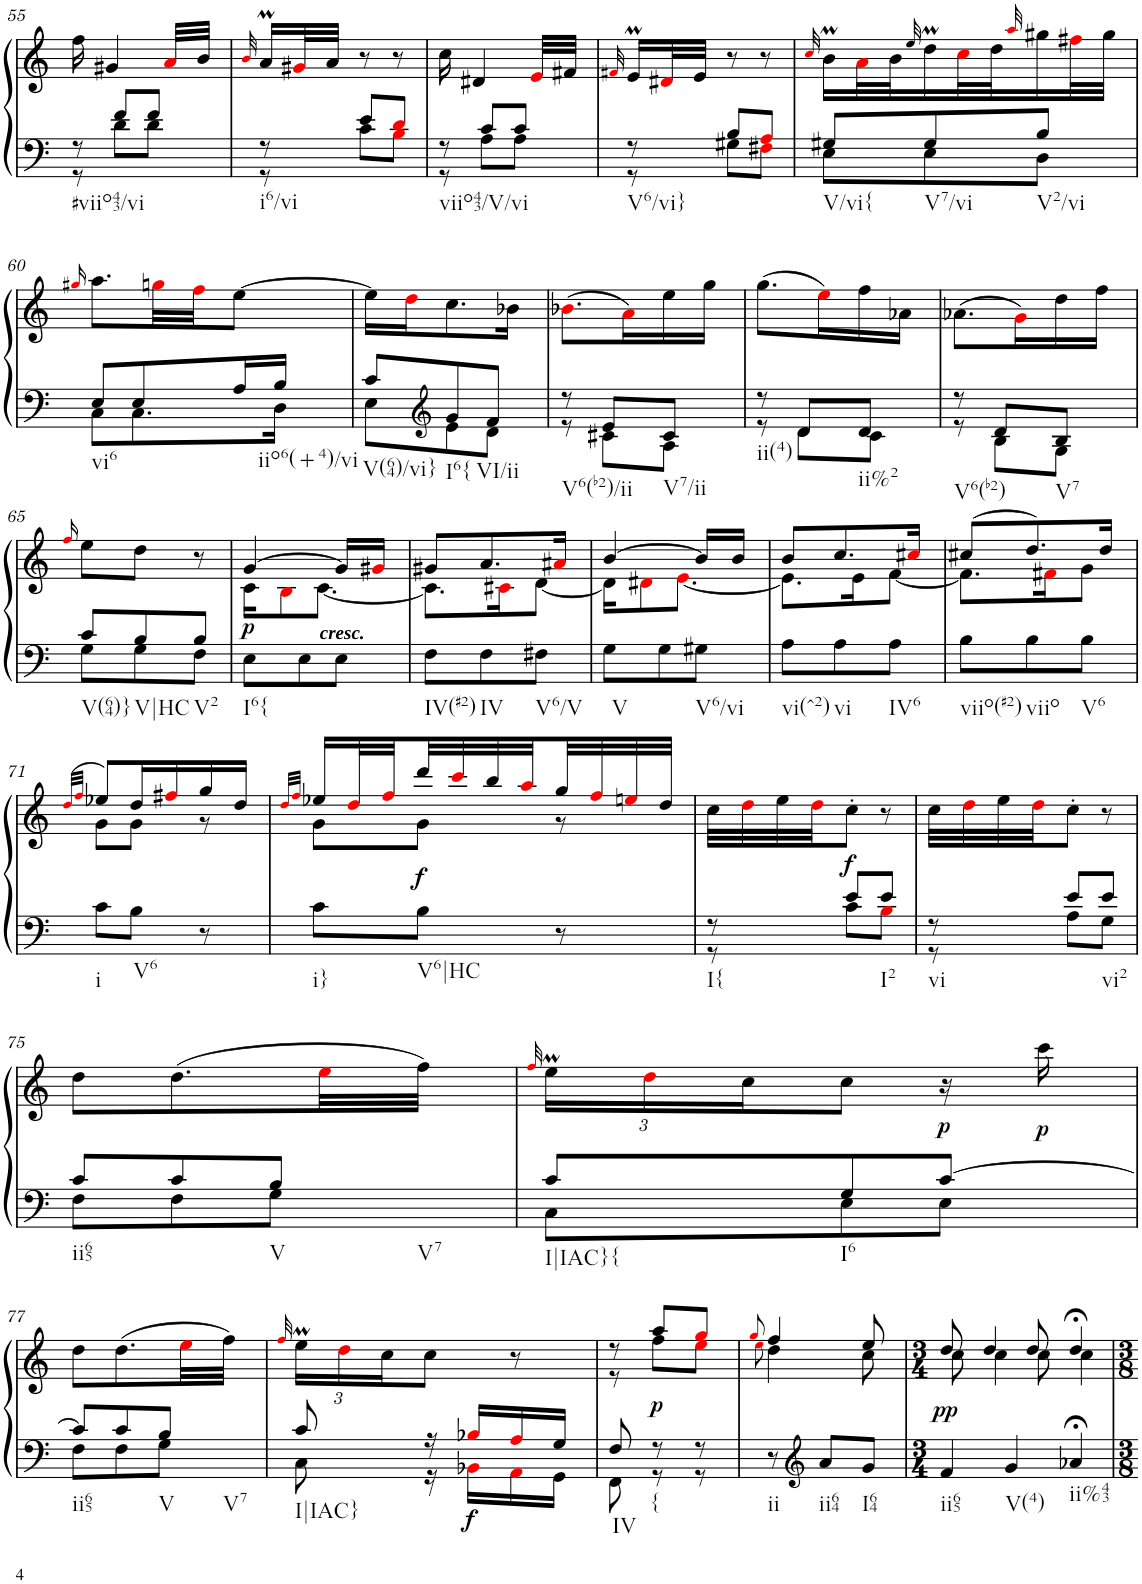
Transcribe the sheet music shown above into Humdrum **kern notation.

**kern	**kern	**dynam
*part1	*part1	*part1
*staff2	*staff1	*staff1/2
*I"unbenannt	*	*
!!LO:PB:g=z
*clefF4	*clefG2	*
*k[]	*k[]	*
*M3/8	*M3/8	*
=55	=55	=55
*^	*	*
!LO:TX:b:t=#viio43/vi	!	!	!
8r	8r	16ff\	.
.	.	4g#X/	.
8f/L	8d\L	.	.
8f/J	8d\J	.	.
.	.	32ai/LLL	.
.	.	32b/JJJ	.
=56	=56	=56	=56
.	.	32qbi/	.
!LO:TX:b:t=i6/vi	!	!	!
8r	8r	16aM/LL	.
.	.	32g#Xi/L	.
.	.	32a/JJJ	.
8e/L	8c\L	8r	.
8di/J	8Bi\J	8r	.
=57	=57	=57	=57
!LO:TX:b:t=viio43/V/vi	!	!	!
8r	8r	16cc\	.
.	.	4d#X/	.
8c/L	8A\L	.	.
8c/J	8A\J	.	.
.	.	32ei/LLL	.
.	.	32f#X/JJJ	.
=58	=58	=58	=58
.	.	32qf#Xi/	.
!LO:TX:b:t=V6/vi}	!	!	!
8r	8r	16em/LL	.
.	.	32d#Xi/L	.
.	.	32e/JJJ	.
8B/L	8G#X\L	8r	.
8Ai/J	8F#Xi\J	8r	.
=59	=59	=59	=59
.	.	32qcci/	.
!LO:TX:b:t=V/vi{	!	!	!
8G#X/L	8E\L	16bm\LL	.
.	.	32ai\L	.
.	.	32b\J	.
.	.	32qee/	.
!LO:TX:b:t=V7/vi	!	!	!
8G#/	8E\	16ddM\	.
.	.	32cci\L	.
.	.	32dd\J	.
.	.	32qaai/	.
!LO:TX:b:t=V2/vi	!	!	!
8B/J	8D\J	16gg#X\	.
.	.	32ff#Xi\L	.
.	.	32gg#\JJJ	.
!!LO:LB:g=z
=60	=60	=60	=60
.	.	16qgg#Xi/	.
!LO:TX:b:t=vi6	!	!	!
8E/L	8C\L	8.aa\L	.
8E/	8.C\	.	.
.	.	32ggni\LL	.
.	.	32ffi\JJ	.
16A/L	.	[8ee\J	.
!LO:TX:b:t=iio6(+4)/vi	!	!	!
16B/JJ	16D\Jk	.	.
=61	=61	=61	=61
!LO:TX:b:t=V(64)/vi}	!	!	!
8c/L	8E\L	16ee\LL]	.
.	.	16ddi\J	.
*clefG2	*	*	*
!LO:TX:b:t=I6{	!	!	!
8g/	8e\	8.cc\	.
!LO:TX:b:t=VI/ii	!	!	!
8f/J	8d\J	.	.
.	.	16b-X\Jk	.
=62	=62	=62	=62
!LO:TX:b:t=V6(b2)/ii	!	!	!
8r	8r	(8.b-Xi\L	.
8e/L	8c#X\L	.	.
.	.	16ai\L)	.
!LO:TX:b:t=V7/ii	!	!	!
8c#/J	8A\J	16ee\	.
.	.	16gg\JJ	.
=63	=63	=63	=63
!LO:TX:b:t=ii(4)	!	!	!
8r	8r	(8.gg\L	.
8d/L	8d\L	.	.
.	.	16eei\L)	.
!LO:TX:b:t=ii%2	!	!	!
8d/J	8c\J	16ff\	.
.	.	16a-X\JJ	.
=64	=64	=64	=64
!LO:TX:b:t=V6(b2)	!	!	!
8r	8r	(8.a-X\L	.
8d/L	8B\L	.	.
.	.	16gi\L)	.
!LO:TX:b:t=V7	!	!	!
8B/J	8G\J	16dd\	.
.	.	16ff\JJ	.
!!LO:LB:g=z
=65	=65	=65	=65
.	.	16qffi/	.
!LO:TX:b:t=V(64)}	!	!	!
8c/L	8G\L	8ee\L	.
!LO:TX:b:t=V|HC	!	!	!
8B/	8G\	8dd\J	.
!LO:TX:b:t=V2	!	!	!
8B/J	8F\J	8r	.
=66	=66	=66	=66
*	*	*^	*
!LO:TX:b:t=I6{	!	!	!	!
!	!	!	!	!LO:DY:b
*v	*v	*	*	*
8E\L	[4g/	16c\KL	p
.	.	8Bi\	.
8E\	.	.	.
.	.	[8.c\J	.
!LO:TX:a:Bi:t=cresc.	!	!	!
8E\J	16g/LL]	.	.
.	16g#Xi/JJ	.	.
=67	=67	=67	=67
!LO:TX:b:t=IV(#2)	!	!	!
8F\L	8g#X/L	8.c\L]	.
!LO:TX:b:t=IV	!	!	!
8F\	8.a/	.	.
.	.	16c#Xi\K	.
!LO:TX:b:t=V6/V	!	!	!
8F#X\J	.	[8d\J	.
.	16a#Xi/Jk	.	.
=68	=68	=68	=68
!LO:TX:b:t=V	!	!	!
8G\L	[4b/	16d\KL]	.
.	.	8d#Xi\	.
8G\	.	.	.
.	.	[8.ei\J	.
!LO:TX:b:t=V6/vi	!	!	!
8G#X\J	16b/LL]	.	.
.	16b/JJ	.	.
=69	=69	=69	=69
!LO:TX:b:t=vi(^2)	!	!	!
8A\L	8b/L	8.e\L]	.
!LO:TX:b:t=vi	!	!	!
8A\	8.cc/	.	.
.	.	16e\K	.
!LO:TX:b:t=IV6	!	!	!
8A\J	.	[8f\J	.
.	16cc#Xi/Jk	.	.
=70	=70	=70	=70
!LO:TX:b:t=viio(#2)	!	!	!
8B\L	(8cc#X/L	8.f\L]	.
!LO:TX:b:t=viio	!	!	!
8B\	8.dd/)	.	.
.	.	16f#Xi\K	.
!LO:TX:b:t=V6	!	!	!
8B\J	.	8g\J	.
.	16dd/Jk	.	.
!!LO:LB:g=z	!!
=71	=71	=71	=71
.	(32qddi/LLL	.	.
.	32qffi/JJJ	.	.
!LO:TX:b:t=i	!	!	!
8c\L	8ee-X/L)	8g\L	.
!LO:TX:b:t=V6	!	!	!
8B\J	16dd/L	8g\J	.
.	16ff#Xi/	.	.
8r	16gg/	8r	.
.	16dd/JJ	.	.
=72	=72	=72	=72
.	32qddi/LLL	.	.
.	32qffi/JJJ	.	.
!LO:TX:b:t=i}	!	!	!
8c\L	16ee-X/LL	8g\L	.
.	32ddi/L	.	.
.	32ffi/	.	.
!LO:TX:b:t=V6|HC	!	!	!
!	!	!	!LO:DY:b
8B\J	32ddd/	8g\J	f
.	32ccci/	.	.
.	32bb/	.	.
.	32aai/	.	.
8r	32gg/	8r	.
.	32ffi/	.	.
.	32eeni/	.	.
.	32dd/JJJ	.	.
*	*v	*v	*
=73	=73	=73
*^	*	*
!LO:TX:b:t=I{	!	!	!
8r	8r	32cc\LLL	.
.	.	32ddi\	.
.	.	32ee\	.
.	.	32ddi\JJ	.
!	!	!	!LO:DY:b
8e/L	8c\L	8cc'\J	f
!LO:TX:b:t=I2	!	!	!
8e/J	8Bi\J	8r	.
=74	=74	=74	=74
!LO:TX:b:t=vi	!	!	!
8r	8r	32cc\LLL	.
.	.	32ddi\	.
.	.	32ee\	.
.	.	32ddi\JJ	.
8e/L	8A\L	8cc'\J	.
!LO:TX:b:t=vi2	!	!	!
8e/J	8G\J	8r	.
!!LO:LB:g=z
=75	=75	=75	=75
!LO:TX:b:t=ii65	!	!	!
8c/L	8F\L	8dd\L	.
8c/	8F\	(8.dd\	.
!LO:TX:b:t=V	!	!	!
!LO:TX:b:t=V7	!	!	!
8B/J	8G\J	.	.
.	.	32eei\LL	.
.	.	32ff\JJJ)	.
=76	=76	=76	=76
.	.	32qffi/	.
*	*	*Xbrackettup	*
!LO:TX:b:t=I|IAC}{	!	!	!
8c/L	8C\L	24eem\LL	.
.	.	24ddi\	.
.	.	24cc\J	.
!LO:TX:b:t=I6	!	!	!
8G/	8E\	8cc\J	.
!	!	!	!LO:DY:b
[8c/J	8E\J	16r	p
!	!	!	!LO:DY:b
.	.	16ccc\	p
!!LO:LB:g=z
=77	=77	=77	=77
!LO:TX:b:t=ii65	!	!	!
8c/L]	8F\L	8dd\L	.
8c/	8F\	(8.dd\	.
!LO:TX:b:t=V	!	!	!
!LO:TX:b:t=V7	!	!	!
8B/J	8G\J	.	.
.	.	32eei\LL	.
.	.	32ff\JJJ)	.
=78	=78	=78	=78
.	.	32qffi/	.
!LO:TX:b:t=I|IAC}	!	!	!
8c/	8C\	24eem\LL	.
.	.	24ddi\	.
.	.	24cc\J	.
16r	16r	8cc\J	.
!	!	!	!LO:DY:b=2
16B-Xi/LL	16BB-Xi\LL	.	f
16Ai/	16AAi\	8r	.
16G/JJ	16GG\JJ	.	.
=79	=79	=79	=79
*	*	*^	*
!LO:TX:b:t=IV	!	!	!	!
8F/	8FF\	8r	8r	.
!LO:TX:b:t={	!	!	!	!
!	!	!	!	!LO:DY:b
8r	8r	8aa/L	8ff\L	p
8r	8r	8ggi/J	8eei\J	.
*v	*v	*	*	*
=80	=80	=80	=80
.	8qggi/	8qeei\	.
!LO:TX:b:t=ii	!	!	!
8r	4ff/	4dd\	.
*clefG2	*	*	*
!LO:TX:b:t=ii64	!	!	!
8a/L	.	.	.
!LO:TX:b:t=I64	!	!	!
8g/J	8ee/	8cc\	.
=81	=81	=81	=81
*M3/4	*M3/4	*	*
!LO:TX:b:t=ii65	!	!	!
!	!	!	!LO:DY:b
4f/	8dd/	8cc\	pp
.	4dd/	4cc\	.
!LO:TX:b:t=V(4)	!	!	!
4g/	.	.	.
.	8dd/	8cc\	.
!LO:TX:b:t=ii%43	!	!	!
4a-X;</	4dd;</	4cc\	.
*	*v	*v	*
=	=	=
*-	*-	*-
